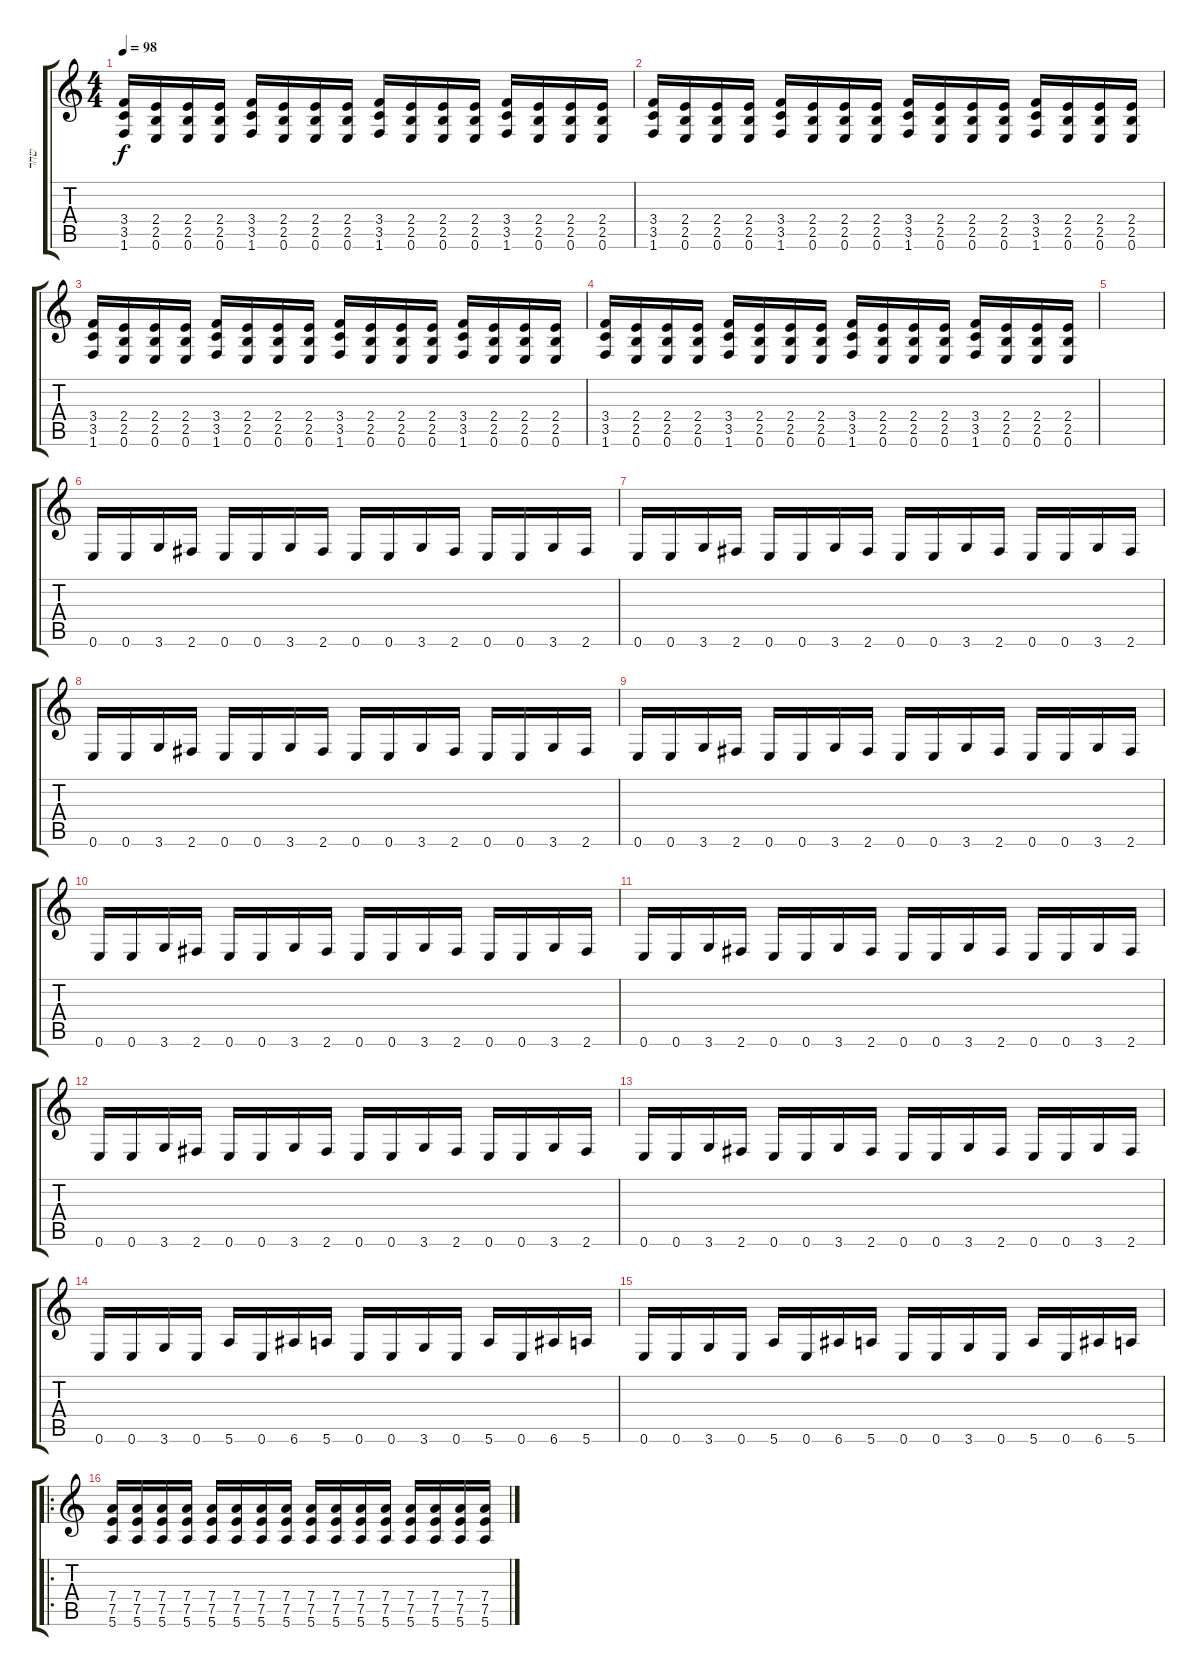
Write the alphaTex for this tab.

\track ("שחר" "שחר") {instrument distortionguitar}
\staff {score tabs}
\tuning (E4 B3 G3 D3 A2 E2) {hide}
\ts (4 4)
\tempo 98
\clef g2
\ks c
(3.4 3.5 1.6).16{dy f} (2.4 2.5 0.6).16 (2.4 2.5 0.6).16 (2.4 2.5 0.6).16 (3.4 3.5 1.6).16 (2.4 2.5 0.6).16 (2.4 2.5 0.6).16 (2.4 2.5 0.6).16 (3.4 3.5 1.6).16 (2.4 2.5 0.6).16 (2.4 2.5 0.6).16 (2.4 2.5 0.6).16 (3.4 3.5 1.6).16 (2.4 2.5 0.6).16 (2.4 2.5 0.6).16 (2.4 2.5 0.6).16 |
(3.4 3.5 1.6).16 (2.4 2.5 0.6).16 (2.4 2.5 0.6).16 (2.4 2.5 0.6).16 (3.4 3.5 1.6).16 (2.4 2.5 0.6).16 (2.4 2.5 0.6).16 (2.4 2.5 0.6).16 (3.4 3.5 1.6).16 (2.4 2.5 0.6).16 (2.4 2.5 0.6).16 (2.4 2.5 0.6).16 (3.4 3.5 1.6).16 (2.4 2.5 0.6).16 (2.4 2.5 0.6).16 (2.4 2.5 0.6).16 |
(3.4 3.5 1.6).16 (2.4 2.5 0.6).16 (2.4 2.5 0.6).16 (2.4 2.5 0.6).16 (3.4 3.5 1.6).16 (2.4 2.5 0.6).16 (2.4 2.5 0.6).16 (2.4 2.5 0.6).16 (3.4 3.5 1.6).16 (2.4 2.5 0.6).16 (2.4 2.5 0.6).16 (2.4 2.5 0.6).16 (3.4 3.5 1.6).16 (2.4 2.5 0.6).16 (2.4 2.5 0.6).16 (2.4 2.5 0.6).16 |
(3.4 3.5 1.6).16 (2.4 2.5 0.6).16 (2.4 2.5 0.6).16 (2.4 2.5 0.6).16 (3.4 3.5 1.6).16 (2.4 2.5 0.6).16 (2.4 2.5 0.6).16 (2.4 2.5 0.6).16 (3.4 3.5 1.6).16 (2.4 2.5 0.6).16 (2.4 2.5 0.6).16 (2.4 2.5 0.6).16 (3.4 3.5 1.6).16 (2.4 2.5 0.6).16 (2.4 2.5 0.6).16 (2.4 2.5 0.6).16 |
|
0.6.16 0.6.16 3.6.16 2.6.16 0.6.16 0.6.16 3.6.16 2.6.16 0.6.16 0.6.16 3.6.16 2.6.16 0.6.16 0.6.16 3.6.16 2.6.16 |
0.6.16 0.6.16 3.6.16 2.6.16 0.6.16 0.6.16 3.6.16 2.6.16 0.6.16 0.6.16 3.6.16 2.6.16 0.6.16 0.6.16 3.6.16 2.6.16 |
0.6.16 0.6.16 3.6.16 2.6.16 0.6.16 0.6.16 3.6.16 2.6.16 0.6.16 0.6.16 3.6.16 2.6.16 0.6.16 0.6.16 3.6.16 2.6.16 |
0.6.16 0.6.16 3.6.16 2.6.16 0.6.16 0.6.16 3.6.16 2.6.16 0.6.16 0.6.16 3.6.16 2.6.16 0.6.16 0.6.16 3.6.16 2.6.16 |
0.6.16 0.6.16 3.6.16 2.6.16 0.6.16 0.6.16 3.6.16 2.6.16 0.6.16 0.6.16 3.6.16 2.6.16 0.6.16 0.6.16 3.6.16 2.6.16 |
0.6.16 0.6.16 3.6.16 2.6.16 0.6.16 0.6.16 3.6.16 2.6.16 0.6.16 0.6.16 3.6.16 2.6.16 0.6.16 0.6.16 3.6.16 2.6.16 |
0.6.16 0.6.16 3.6.16 2.6.16 0.6.16 0.6.16 3.6.16 2.6.16 0.6.16 0.6.16 3.6.16 2.6.16 0.6.16 0.6.16 3.6.16 2.6.16 |
0.6.16 0.6.16 3.6.16 2.6.16 0.6.16 0.6.16 3.6.16 2.6.16 0.6.16 0.6.16 3.6.16 2.6.16 0.6.16 0.6.16 3.6.16 2.6.16 |
0.6.16 0.6.16 3.6.16 0.6.16 5.6.16 0.6.16 6.6.16 5.6.16 0.6.16 0.6.16 3.6.16 0.6.16 5.6.16 0.6.16 6.6.16 5.6.16 |
0.6.16 0.6.16 3.6.16 0.6.16 5.6.16 0.6.16 6.6.16 5.6.16 0.6.16 0.6.16 3.6.16 0.6.16 5.6.16 0.6.16 6.6.16 5.6.16 |
\ro
(7.4 7.5 5.6).16 (7.4 7.5 5.6).16 (7.4 7.5 5.6).16 (7.4 7.5 5.6).16 (7.4 7.5 5.6).16 (7.4 7.5 5.6).16 (7.4 7.5 5.6).16 (7.4 7.5 5.6).16 (7.4 7.5 5.6).16 (7.4 7.5 5.6).16 (7.4 7.5 5.6).16 (7.4 7.5 5.6).16 (7.4 7.5 5.6).16 (7.4 7.5 5.6).16 (7.4 7.5 5.6).16 (7.4 7.5 5.6).16
